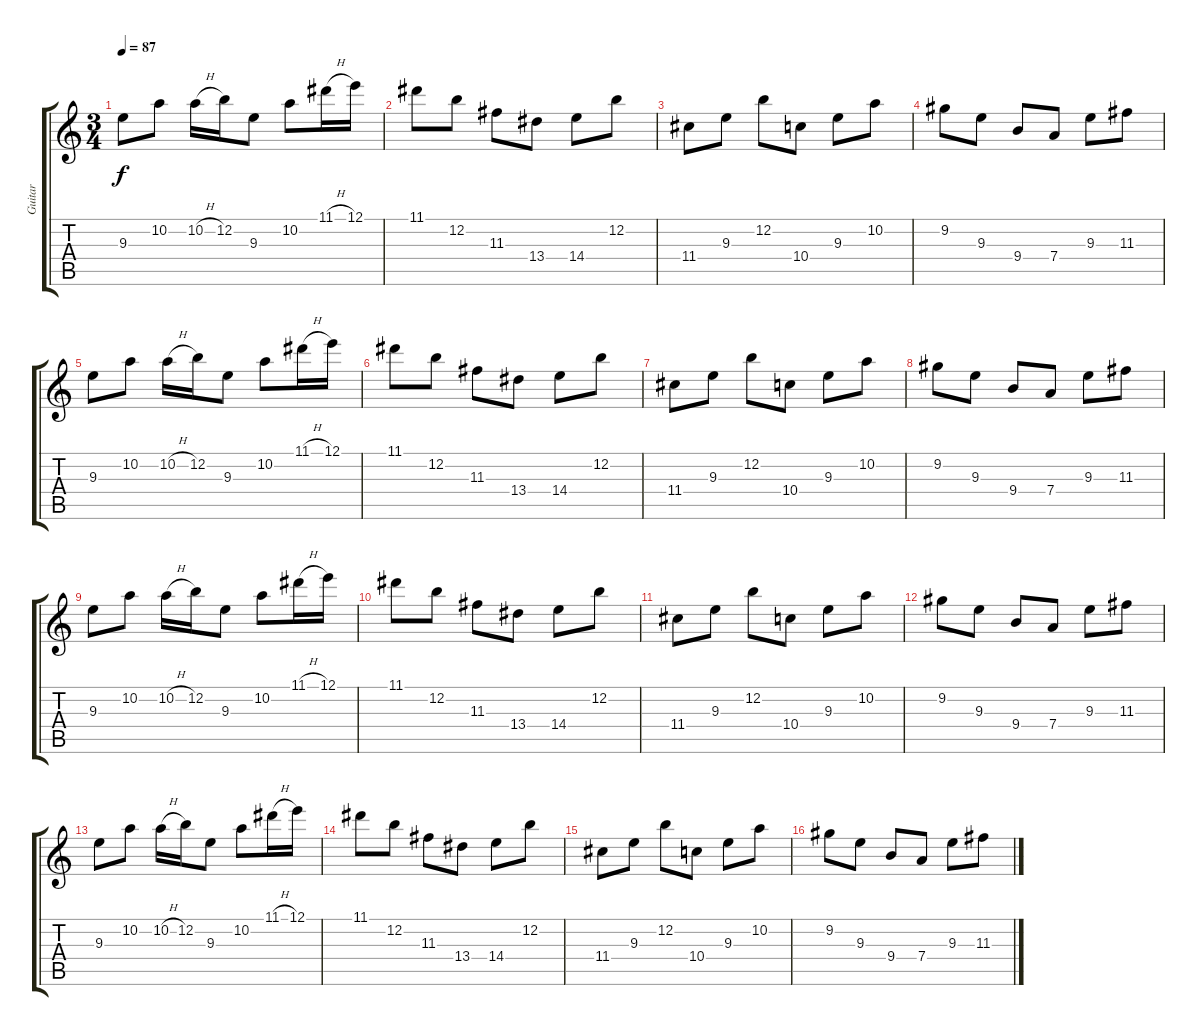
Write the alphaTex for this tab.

\track ("Guitar" "Guitar") {instrument distortionguitar}
\staff {score tabs}
\tuning (E4 B3 G3 D3 A2 E2) {hide}
\ts (3 4)
\tempo 87
\clef g2
\ks c
9.3.8{dy f instrument distortionguitar} 10.2.8 10.2{h}.16 12.2.16 9.3.8 10.2.8 11.1{h}.16 12.1.16 |
11.1.8 12.2.8 11.3.8 13.4.8 14.4.8 12.2.8 |
11.4.8 9.3.8 12.2.8 10.4.8 9.3.8 10.2.8 |
9.2.8 9.3.8 9.4.8 7.4.8 9.3.8 11.3.8 |
9.3.8 10.2.8 10.2{h}.16 12.2.16 9.3.8 10.2.8 11.1{h}.16 12.1.16 |
11.1.8 12.2.8 11.3.8 13.4.8 14.4.8 12.2.8 |
11.4.8 9.3.8 12.2.8 10.4.8 9.3.8 10.2.8 |
9.2.8 9.3.8 9.4.8 7.4.8 9.3.8 11.3.8 |
9.3.8 10.2.8 10.2{h}.16 12.2.16 9.3.8 10.2.8 11.1{h}.16 12.1.16 |
11.1.8 12.2.8 11.3.8 13.4.8 14.4.8 12.2.8 |
11.4.8 9.3.8 12.2.8 10.4.8 9.3.8 10.2.8 |
9.2.8 9.3.8 9.4.8 7.4.8 9.3.8 11.3.8 |
9.3.8 10.2.8 10.2{h}.16 12.2.16 9.3.8 10.2.8 11.1{h}.16 12.1.16 |
11.1.8 12.2.8 11.3.8 13.4.8 14.4.8 12.2.8 |
11.4.8 9.3.8 12.2.8 10.4.8 9.3.8 10.2.8 |
9.2.8 9.3.8 9.4.8 7.4.8 9.3.8 11.3.8
